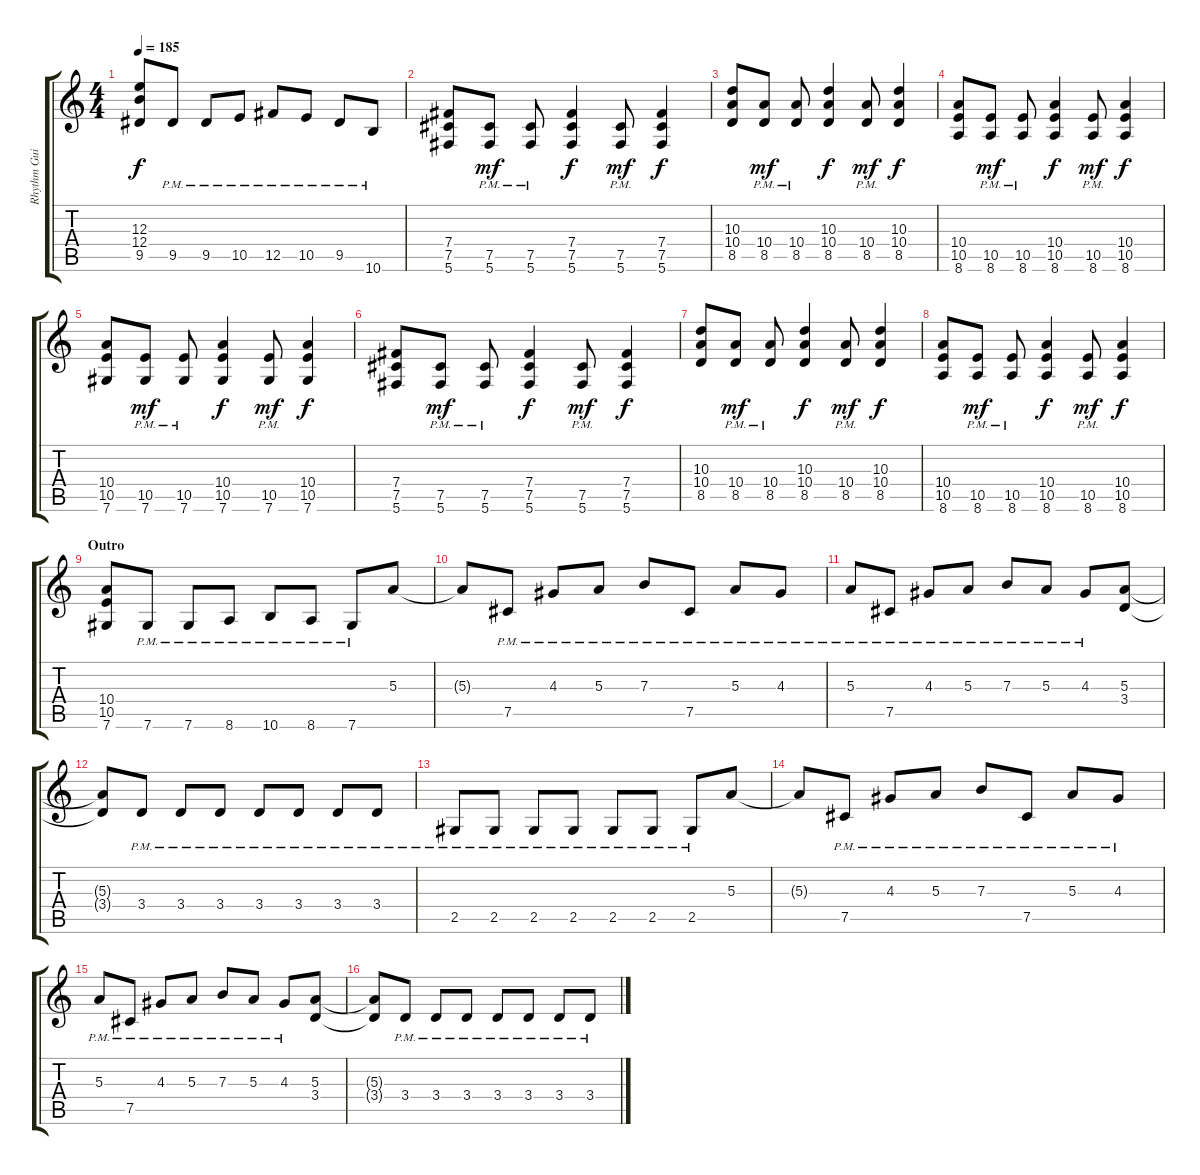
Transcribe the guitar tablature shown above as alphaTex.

\track ("Rhythm Guitar" "Rhythm Gui") {instrument distortionguitar}
\staff {score tabs}
\tuning (Db4 Ab3 E3 B2 Gb2 Db2) {hide}
\ts (4 4)
\tempo 185
\clef g2
\ks c
(12.3 12.4 9.5).8{dy f} 9.5{pm}.8 9.5{pm}.8 10.5{pm}.8 12.5{pm}.8 10.5{pm}.8 9.5{pm}.8 10.6{pm}.8 |
(7.4 7.5 5.6).8 (7.5{pm} 5.6{pm}).8{dy mf} (7.5{pm} 5.6{pm}).8 (7.4 7.5 5.6).4{dy f} (7.5{pm} 5.6{pm}).8{dy mf} (7.4 7.5 5.6).4{dy f} |
(10.3 10.4 8.5).8 (10.4{pm} 8.5{pm}).8{dy mf} (10.4{pm} 8.5{pm}).8 (10.3 10.4 8.5).4{dy f} (10.4{pm} 8.5{pm}).8{dy mf} (10.3 10.4 8.5).4{dy f} |
(10.4 10.5 8.6).8 (10.5{pm} 8.6{pm}).8{dy mf} (10.5{pm} 8.6{pm}).8 (10.4 10.5 8.6).4{dy f} (10.5{pm} 8.6{pm}).8{dy mf} (10.4 10.5 8.6).4{dy f} |
(10.4 10.5 7.6).8 (10.5{pm} 7.6{pm}).8{dy mf} (10.5{pm} 7.6{pm}).8 (10.4 10.5 7.6).4{dy f} (10.5{pm} 7.6{pm}).8{dy mf} (10.4 10.5 7.6).4{dy f} |
(7.4 7.5 5.6).8 (7.5{pm} 5.6{pm}).8{dy mf} (7.5{pm} 5.6{pm}).8 (7.4 7.5 5.6).4{dy f} (7.5{pm} 5.6{pm}).8{dy mf} (7.4 7.5 5.6).4{dy f} |
(10.3 10.4 8.5).8 (10.4{pm} 8.5{pm}).8{dy mf} (10.4{pm} 8.5{pm}).8 (10.3 10.4 8.5).4{dy f} (10.4{pm} 8.5{pm}).8{dy mf} (10.3 10.4 8.5).4{dy f} |
(10.4 10.5 8.6).8 (10.5{pm} 8.6{pm}).8{dy mf} (10.5{pm} 8.6{pm}).8 (10.4 10.5 8.6).4{dy f} (10.5{pm} 8.6{pm}).8{dy mf} (10.4 10.5 8.6).4{dy f} |
\section ("" "Outro")
(10.4 10.5 7.6).8 7.6{pm}.8 7.6{pm}.8 8.6{pm}.8 10.6{pm}.8 8.6{pm}.8 7.6{pm}.8 5.3.8 |
5.3{t}.8 7.5{pm}.8 4.3{pm}.8 5.3{pm}.8 7.3{pm}.8 7.5{pm}.8 5.3{pm}.8 4.3{pm}.8 |
5.3{pm}.8 7.5{pm}.8 4.3{pm}.8 5.3{pm}.8 7.3{pm}.8 5.3{pm}.8 4.3{pm}.8 (5.3 3.4).8 |
(5.3{t} 3.4{t}).8 3.4{pm}.8 3.4{pm}.8 3.4{pm}.8 3.4{pm}.8 3.4{pm}.8 3.4{pm}.8 3.4{pm}.8 |
2.5{pm}.8 2.5{pm}.8 2.5{pm}.8 2.5{pm}.8 2.5{pm}.8 2.5{pm}.8 2.5{pm}.8 5.3.8 |
5.3{t}.8 7.5{pm}.8 4.3{pm}.8 5.3{pm}.8 7.3{pm}.8 7.5{pm}.8 5.3{pm}.8 4.3{pm}.8 |
5.3{pm}.8 7.5{pm}.8 4.3{pm}.8 5.3{pm}.8 7.3{pm}.8 5.3{pm}.8 4.3{pm}.8 (5.3 3.4).8 |
(5.3{t} 3.4{t}).8 3.4{pm}.8 3.4{pm}.8 3.4{pm}.8 3.4{pm}.8 3.4{pm}.8 3.4{pm}.8 3.4{pm}.8
